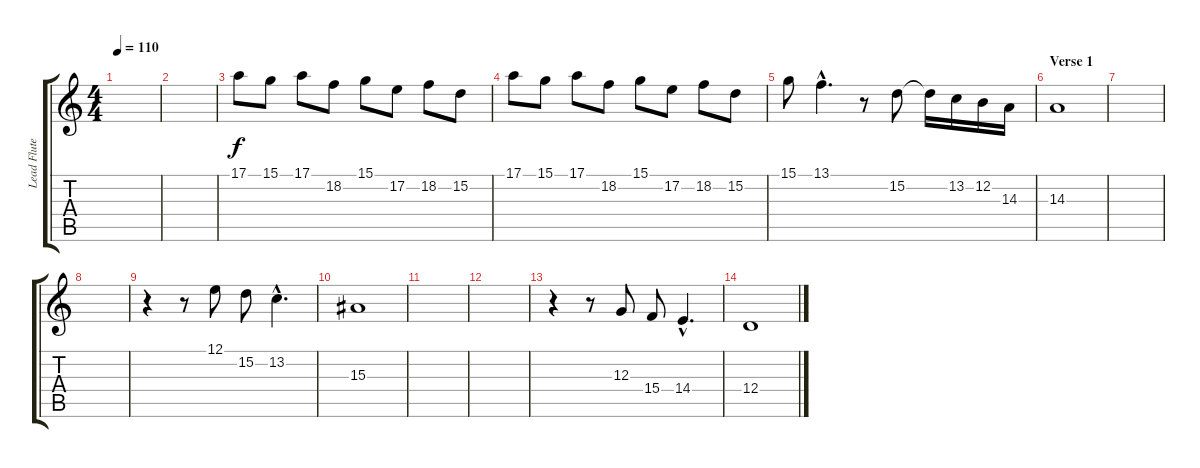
\track ("Lead Flute" "Lead Flute") {instrument panflute}
\staff {score tabs}
\tuning (E4 B3 G3 D3 A2 E2) {hide}
\ts (4 4)
\tempo 110
\clef g2
\ks c
|
|
17.1.8 15.1.8 17.1.8 18.2.8 15.1.8 17.2.8 18.2.8 15.2.8 |
17.1.8 15.1.8 17.1.8 18.2.8 15.1.8 17.2.8 18.2.8 15.2.8 |
15.1.8 13.1{hac}.4{d} r.8 15.2.8 15.2{t}.16 13.2.16 12.2.16 14.3.16 |
\section ("" "Verse 1 ")
14.3.1 |
|
|
r.4 r.8 12.1.8 15.2.8 13.2{hac}.4{d} |
15.3.1 |
|
|
r.4 r.8 12.3.8 15.4.8 14.4{hac}.4{d} |
12.4.1
